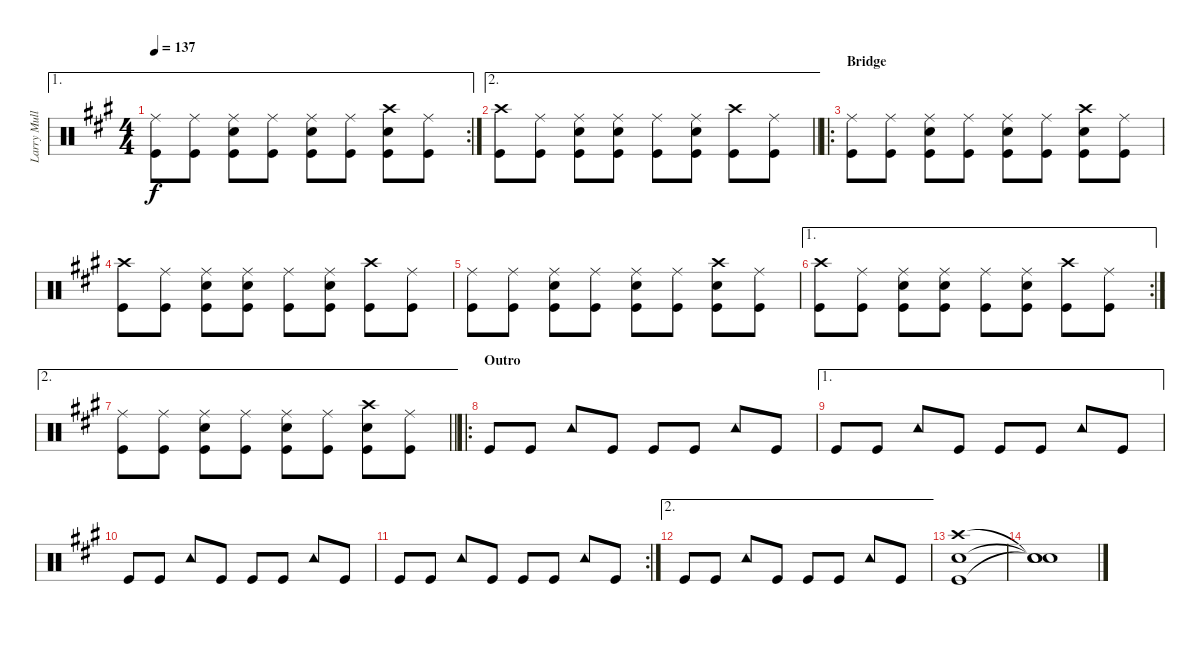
\track ("Larry Mullen Jr." "Larry Mull") {instrument percussion}
\staff {score}
\articulation defaults
\ae 1
\rc 2
\ts (4 4)
\tempo 137
\clef neutral
\ks a
("Ride (middle)" "Kick (hit)").8{dy f} ("Ride (middle)" "Kick (hit)").8 ("Ride (middle)" "Snare (hit) 2" "Kick (hit)").8 ("Ride (middle)" "Kick (hit)").8 ("Ride (middle)" "Snare (hit) 2" "Kick (hit)").8 ("Ride (middle)" "Kick (hit)").8 ("Crash high (hit)" "Snare (hit) 2" "Kick (hit)").8 ("Ride (middle)" "Kick (hit)").8 |
\ae 2
\barLineRight lightlight
("Crash high (hit)" "Kick (hit)").8 ("Ride (middle)" "Kick (hit)").8 ("Ride (middle)" "Snare (hit) 2" "Kick (hit)").8 ("Ride (middle)" "Snare (hit) 2" "Kick (hit)").8 ("Ride (middle)" "Kick (hit)").8 ("Ride (middle)" "Snare (hit) 2" "Kick (hit)").8 ("Crash high (hit)" "Kick (hit)").8 ("Ride (middle)" "Kick (hit)").8 |
\ro
\section ("" "Bridge")
("Ride (middle)" "Kick (hit)").8 ("Ride (middle)" "Kick (hit)").8 ("Ride (middle)" "Snare (hit) 2" "Kick (hit)").8 ("Ride (middle)" "Kick (hit)").8 ("Ride (middle)" "Snare (hit) 2" "Kick (hit)").8 ("Ride (middle)" "Kick (hit)").8 ("Crash high (hit)" "Snare (hit) 2" "Kick (hit)").8 ("Ride (middle)" "Kick (hit)").8 |
("Crash high (hit)" "Kick (hit)").8 ("Ride (middle)" "Kick (hit)").8 ("Ride (middle)" "Snare (hit) 2" "Kick (hit)").8 ("Ride (middle)" "Snare (hit) 2" "Kick (hit)").8 ("Ride (middle)" "Kick (hit)").8 ("Ride (middle)" "Snare (hit) 2" "Kick (hit)").8 ("Crash high (hit)" "Kick (hit)").8 ("Ride (middle)" "Kick (hit)").8 |
("Ride (middle)" "Kick (hit)").8 ("Ride (middle)" "Kick (hit)").8 ("Ride (middle)" "Snare (hit) 2" "Kick (hit)").8 ("Ride (middle)" "Kick (hit)").8 ("Ride (middle)" "Snare (hit) 2" "Kick (hit)").8 ("Ride (middle)" "Kick (hit)").8 ("Crash high (hit)" "Snare (hit) 2" "Kick (hit)").8 ("Ride (middle)" "Kick (hit)").8 |
\ae 1
\rc 2
("Crash high (hit)" "Kick (hit)").8 ("Ride (middle)" "Kick (hit)").8 ("Ride (middle)" "Snare (hit) 2" "Kick (hit)").8 ("Ride (middle)" "Snare (hit) 2" "Kick (hit)").8 ("Ride (middle)" "Kick (hit)").8 ("Ride (middle)" "Snare (hit) 2" "Kick (hit)").8 ("Crash high (hit)" "Kick (hit)").8 ("Ride (middle)" "Kick (hit)").8 |
\ae 2
\barLineRight lightlight
("Ride (middle)" "Kick (hit)").8 ("Ride (middle)" "Kick (hit)").8 ("Ride (middle)" "Snare (hit) 2" "Kick (hit)").8 ("Ride (middle)" "Kick (hit)").8 ("Ride (middle)" "Snare (hit) 2" "Kick (hit)").8 ("Ride (middle)" "Kick (hit)").8 ("Crash high (hit)" "Snare (hit) 2" "Kick (hit)").8 ("Ride (middle)" "Kick (hit)").8 |
\ro
\section ("" "Outro")
"Kick (hit)".8 "Kick (hit)".8 "Tambourine (hit)".8 "Kick (hit)".8 "Kick (hit)".8 "Kick (hit)".8 "Tambourine (hit)".8 "Kick (hit)".8 |
\ae 1 "Kick (hit)".8 "Kick (hit)".8 "Tambourine (hit)".8 "Kick (hit)".8 "Kick (hit)".8 "Kick (hit)".8 "Tambourine (hit)".8 "Kick (hit)".8
|
"Kick (hit)".8 "Kick (hit)".8 "Tambourine (hit)".8 "Kick (hit)".8 "Kick (hit)".8 "Kick (hit)".8 "Tambourine (hit)".8 "Kick (hit)".8 |
\rc 2 "Kick (hit)".8 "Kick (hit)".8 "Tambourine (hit)".8 "Kick (hit)".8 "Kick (hit)".8 "Kick (hit)".8 "Tambourine (hit)".8 "Kick (hit)".8
|
\ae 2 "Kick (hit)".8 "Kick (hit)".8 "Tambourine (hit)".8 "Kick (hit)".8 "Kick (hit)".8 "Kick (hit)".8 "Tambourine (hit)".8 "Kick (hit)".8
|
("Crash high (hit)" "Snare (hit) 2" "Kick (hit)").1 |
("Snare (hit)"{t} "Snare (hit)"{t} "Snare (hit)"{t}).1
